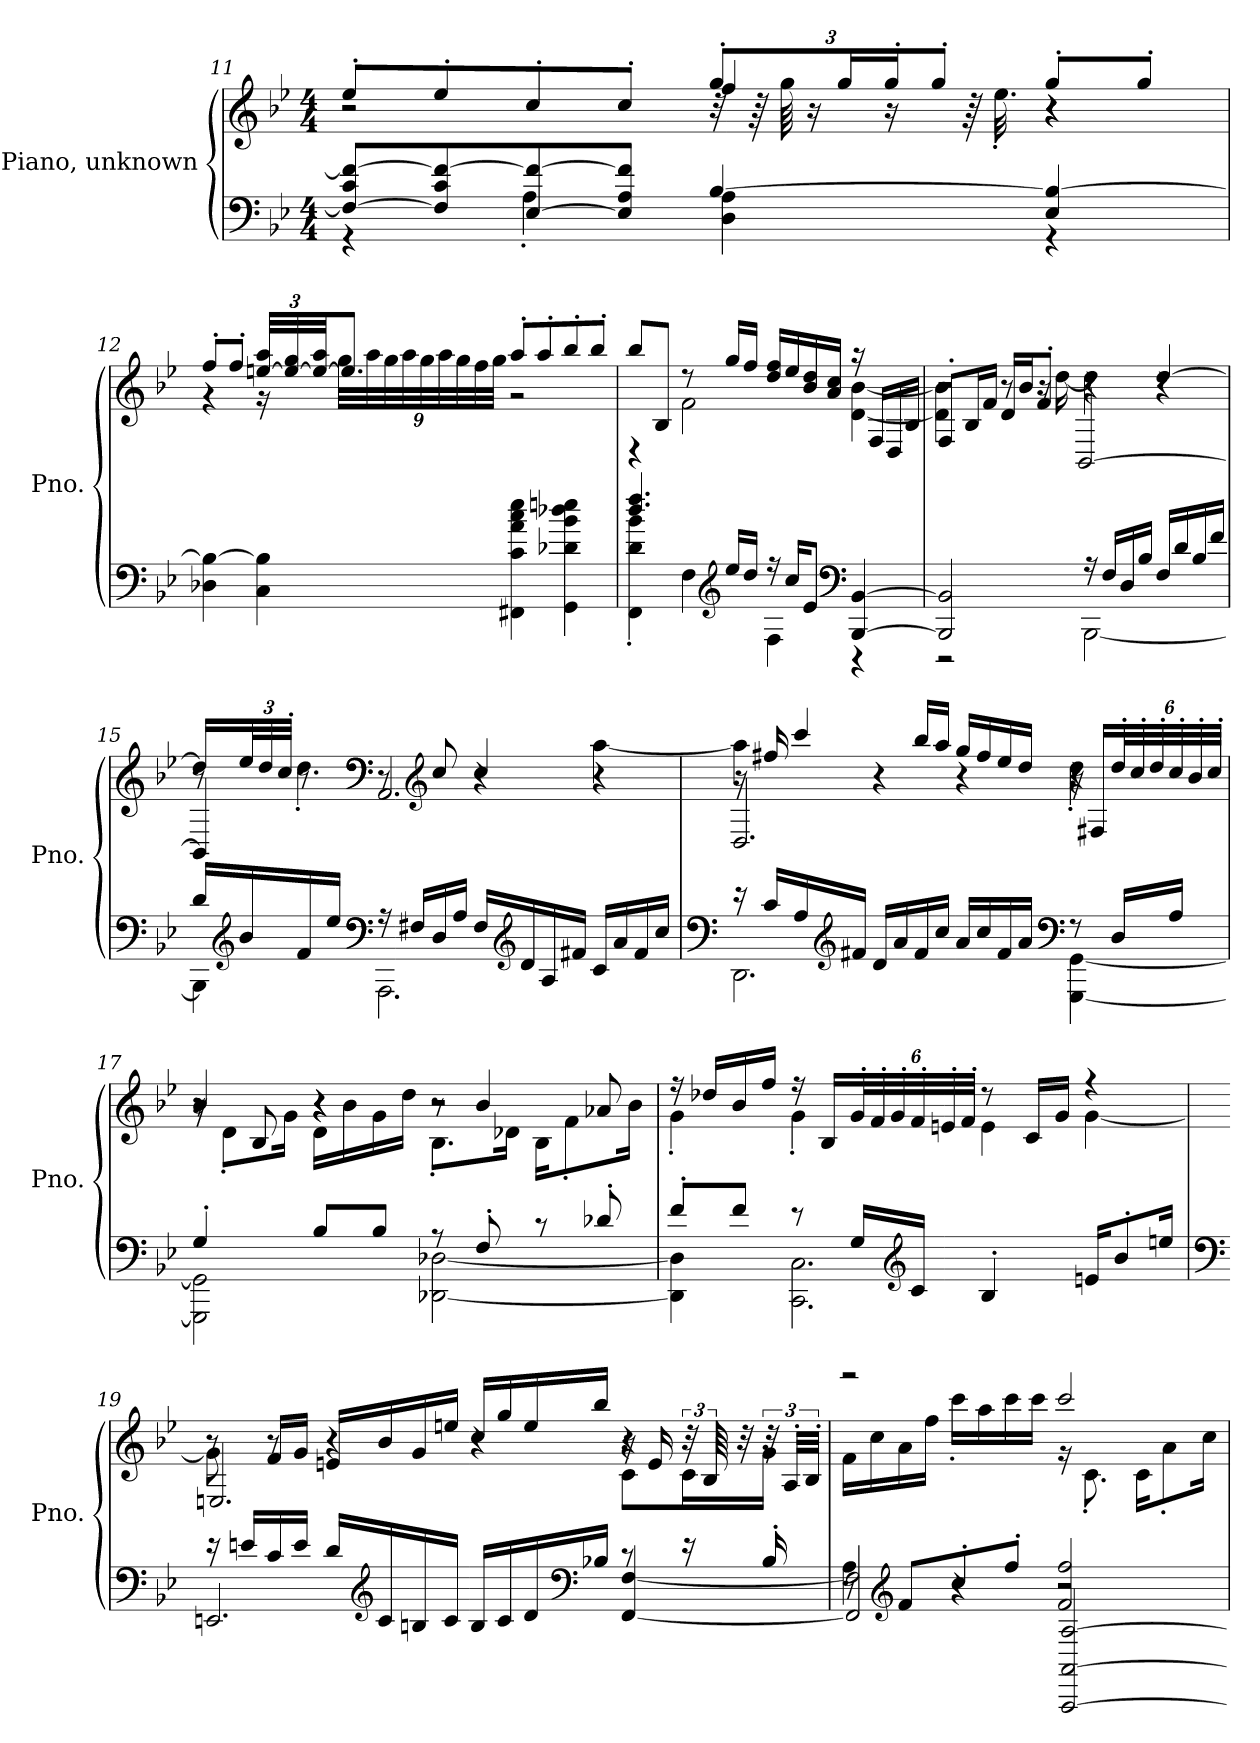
**kern	**kern
*part1	*part1
*staff2	*staff1
*I"Piano, unknown	*
*I'Pno.	*
!!LO:LB:g=z
*clefF4	*clefG2
*k[b-e-]	*k[b-e-]
*M4/4	*M4/4
=11	=11
*^	*^
*	*	*	*^
8F/_ 8c/ 8f/_L	4r	8ee-'/L	2r	2r
8F/] 8c/ 8f/_	.	8ee-'/	.	.
[8E-/ 8f/_	4A'\	8cc'/	.	.
8E-/] 8A/ 8f/]J	.	8cc'/J	.	.
*	*	*Xbrackettup	*	*
[4B-/	4D\ 4A\	12gg'/L	32r	4ff/
.	.	.	64r	.
.	.	.	64gg\	.
.	.	.	16r	.
.	.	24gg/L	.	.
.	.	24gg'/J	16r	.
.	.	12gg'/J	.	.
.	.	.	64r	.
.	.	.	32.ee-'\	.
4E-/ 4B-/_	4r	8gg'/L	4r	4r
.	.	8gg'/J	.	.
*v	*v	*	*	*
*	*	*v	*v
=12	=12	=12
4D-X\ 4B-\_	8ff'/L	4r
.	8ff'/J	.
4C\ 4B-\]	[48een/ 48aa/LLL	16r
.	48ee/_ 48gg/	.
.	48ee/_ 48aa/JJ	.
.	8.ee/J]	48gg\LLL
.	.	48aa\
.	.	48gg\
.	.	48aa\
.	.	48gg\
.	.	48aa\
.	.	48gg\
.	.	48ff\
.	.	48gg\JJJ
4FF#X\ 4c\ 4a\ 4cc\ 4ee-\	8aa'/L	2r
.	8aa'/	.
4GG\ 4d-X\ 4b-\ 4dd-X\ 4een\	8bb-'/	.
.	8bb-'/J	.
!!LO:PB:g=z	!!
=13	=13	=13
*^	*	*
4.dd/ 4.ff/	4FF\' 4d\' 4b-\'	8bb-/L	4r
.	.	8B-/J	.
.	4F\	8r	2f\
*clefG2	*	*	*
16ee-/LL	.	16gg/LL	.
16dd/JJ	.	16ff/JJ	.
16r	4F\	16dd/ 16ff/LL	.
16cc/KL	.	16ee-/	.
8e-/J	.	16b-/ 16dd/	.
.	.	16a/ 16cc/JJ	.
*clefF4	*	*	*
[4BBB-/ [4BB-/	4r	16r	[4d\ [4b-\
.	.	16F/LL	.
.	.	16D/	.
.	.	16B-/JJ	.
=14	=14	=14	=14
*	*	*	*^
2BBB-/] 2BB-/]	2r	8F'/L	4d\] 4b-\]	2r
.	.	16B-/L	.	.
.	.	16f/JJ	.	.
.	.	16d/LL	8r	.
.	.	16b-/J	.	.
.	.	8f'/J	16r	.
.	.	.	[16dd\	.
16r	[2BBB-\	4r	4dd\]	[2BB-/
16F/LL	.	.	.	.
16D/	.	.	.	.
16B-/JJ	.	.	.	.
16F/LL	.	[4dd/	4r	.
16d/	.	.	.	.
16B-/	.	.	.	.
16f/JJ	.	.	.	.
!!LO:LB:g=z	!!	!!
=15	=15	=15	=15	=15
16d/LL	4BBB-\]	16dd/LL]	8r	4BB-/]
*clefG2	*	*	*	*
16b-/	.	48ee-/L	.	.
.	.	48dd/	.	.
.	.	48cc'/JJJ	.	.
16f/	.	8r	4.dd'\	.
16ee-/JJ	.	.	.	.
*clefF4	*	*clefF4	*	*
16r	2.AAA\	8r	.	2.AA/
16F#X/LL	.	.	.	.
*	*	*clefG2	*	*
16D/	.	8cc/	.	.
16A/JJ	.	.	.	.
16F#/LL	.	4cc/	4r	.
*clefG2	*	*	*	*
16d/	.	.	.	.
16A/	.	.	.	.
16f#X/JJ	.	.	.	.
16c/LL	.	4r	[4aa\	.
16a/	.	.	.	.
16f#/	.	.	.	.
16cc/JJ	.	.	.	.
!!LO:LB:g=z	!!	!!
=16	=16	=16	=16	=16
*clefF4	*	*	*	*
16r	2.DD\	16r	4aa\]	2.D/
16c/LL	.	16ff#X/	.	.
16A/	.	4ccc/	.	.
*clefG2	*	*	*	*
16f#X/JJ	.	.	.	.
16d/LL	.	.	4r	.
16a/	.	.	.	.
16f#/	.	16bb-/LL	.	.
16cc/JJ	.	16aa/JJ	.	.
16a/LL	.	16gg/LL	4r	.
16cc/	.	16ff#/	.	.
16f#/	.	16ee-/	.	.
16a/JJ	.	16dd/JJ	.	.
*clefF4	*	*	*	*
8r	[4GGG\ [4GG\	16r	4dd'\	4r
.	.	16F#X/LL	.	.
16D/LL	.	48dd'/L	.	.
.	.	48cc'/	.	.
.	.	48dd'/	.	.
16A/JJ	.	48cc'/	.	.
.	.	48b-'/	.	.
.	.	48cc'/JJJ	.	.
=17	=17	=17	=17	=17
4G'/	2GGG\] 2GG\]	4b-/	16r	8r
.	.	.	8d'\L	.
.	.	.	.	8B-/
.	.	.	16g\Jk	.
8B-/L	.	4r	16d\LL	4r
.	.	.	16b-\	.
8B-/J	.	.	16g\	.
.	.	.	16dd\JJ	.
8r	[2DD-X\ [2D-X\	8r	8.B-'\L	2r
8F'/	.	4b-/	.	.
.	.	.	16d-X\Jk	.
8r	.	.	16B-\KL	.
.	.	.	8f'\	.
8d-X'/	.	8a-X/	.	.
.	.	.	16b-\Jk	.
*	*	*	*v	*v
!!LO:LB:g=z
=18	=18	=18	=18
8f'/L	4DD-\] 4D-\]	16r	4g'\
.	.	16dd-X/LL	.
8f/J	.	16b-/	.
.	.	16ff/JJ	.
8r	2.CC\ 2.C\	16r	4g'\
.	.	16B-/LL	.
16G/LL	.	48g'/L	.
.	.	48f'/	.
.	.	48g'/	.
*clefG2	*	*	*
16c/JJ	.	48f'/	.
.	.	48en'/	.
.	.	48f'/JJJ	.
4B-'/	.	8r	4e\
.	.	16c/LL	.
.	.	16g/JJ	.
16en/KL	.	4r	[4g\
8b-'/	.	.	.
16een/Jk	.	.	.
*	*	*v	*v
!!LO:LB:g=z
=19	=19	=19
*clefF4	*	*
*	*	*^
*	*	*	*^
16r	2.EEn/	8r	8g\]	2.En/
16en/LL	.	.	.	.
16c/	.	16f/LL	8r	.
16e/JJ	.	16g/JJ	.	.
16d/LL	.	16en/LL	4r	.
*clefG2	*	*	*	*
16c/	.	16b-/	.	.
16Bn/	.	16g/	.	.
16c/JJ	.	16een/JJ	.	.
16B/LL	.	16cc/LL	4r	.
16c/	.	16gg/	.	.
16d/	.	16ee/	.	.
*clefF4	*	*	*	*
16B-X/JJ	.	16bb-/JJ	.	.
8r	[4FF/ [4F/	16r	8c\L	4r
.	.	16e/	.	.
*	*	*brackettup	*	*
16r	.	48r	16c\L	.
.	.	96B-/	.	.
.	.	32r	.	.
16B-'/	.	48r	16g\JJ	.
.	.	48A'/LLL	.	.
.	.	48B-'/JJJ	.	.
*	*	*	*v	*v
!!LO:LB:g=z
=20	=20	=20	=20
*	*^	*	*
8r	4A\	2FF/] 2F/]	2r	16f\LL
.	.	.	.	16cc\
*clefG2	*	*	*	*
8f/L	.	.	.	16a\
.	.	.	.	16ff\JJ
8cc'/	4r	.	.	16ccc'\LL
.	.	.	.	16aa\
8ff'/J	.	.	.	16ccc\
.	.	.	.	16ccc\JJ
2f/ 2ff/	2r	[2AAA/ [2AA/ [2A/	2ccc/	16r
.	.	.	.	8.c'\
.	.	.	.	16c\KL
.	.	.	.	8a'\
.	.	.	.	16cc\Jk
*v	*v	*v	*	*
*	*v	*v
=	=
*-	*-
